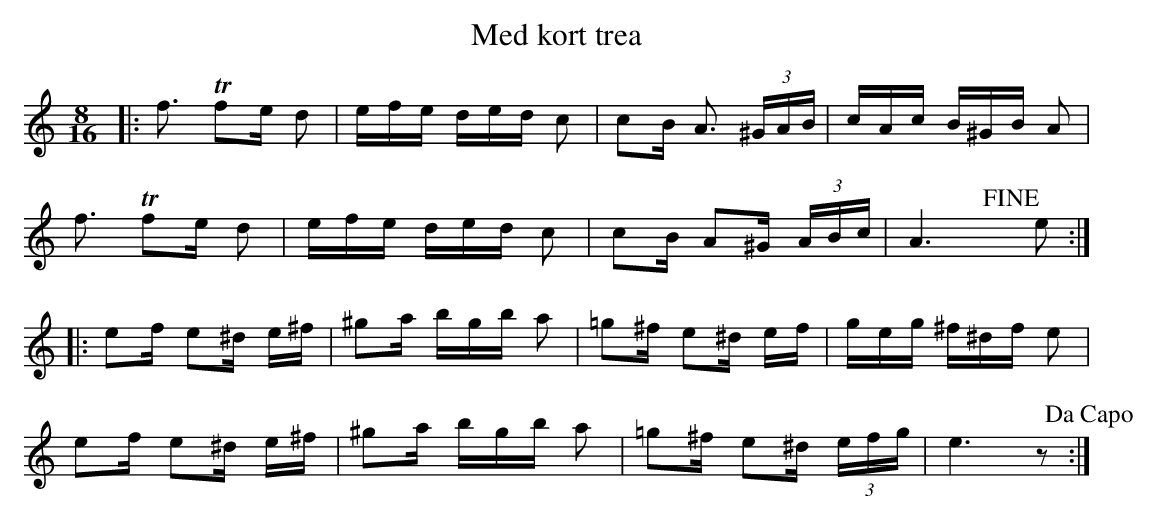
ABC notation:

X:1
T:Med kort trea
M:8/16
L:1/16
K:Am
|: f3 !trill!f2e d2 | efe ded c2 | c2B A3 (3^GAB | cAc B^GB A2 |
f3 !trill!f2e d2 | efe ded c2 | c2B A2^G (3ABc | A6 !fine! y y e2 :|
|: e2f e2^d e^f | ^g2a bgb a2 | =g2^f e2^d ef | geg ^f^df e2 |
e2f e2^d e^f | ^g2a bgb a2 | =g2^f e2^d (3efg | e6 z2 !dacapo! :|
